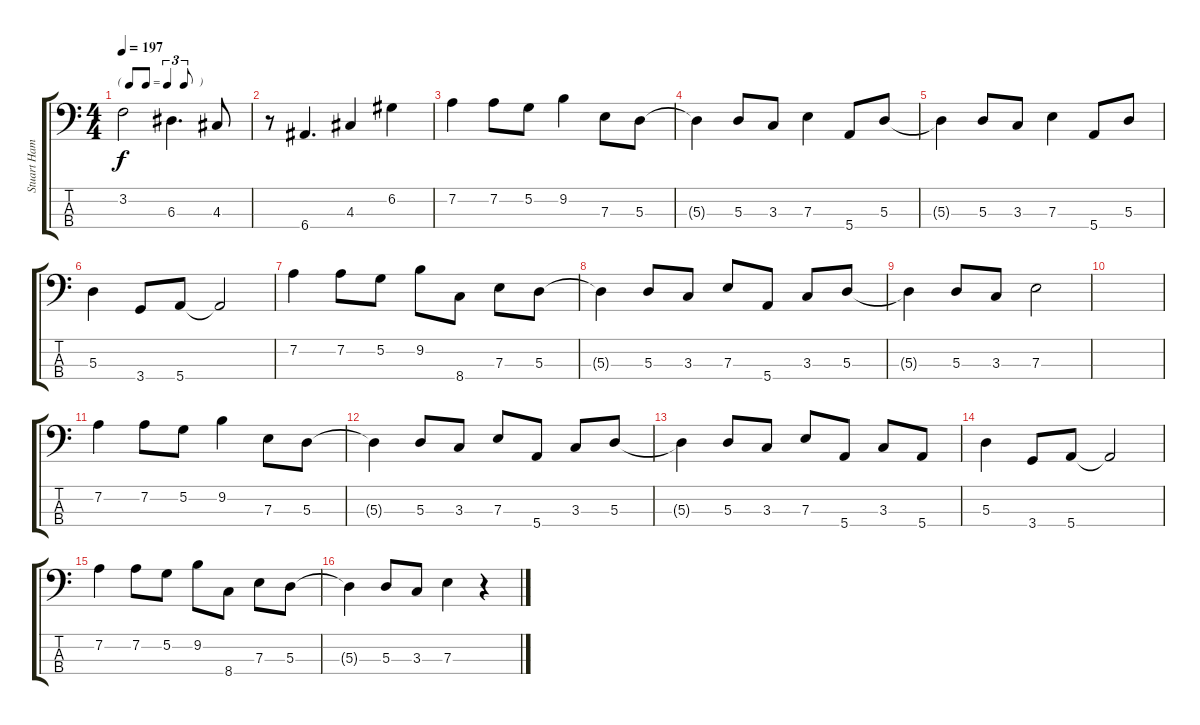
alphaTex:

\track ("Stuart Hamm Bass" "Stuart Ham") {instrument electricbassfinger}
\staff {score tabs}
\tuning (G2 D2 A1 E1) {hide}
\ts (4 4)
\tf triplet8th
\tempo 197
\clef f4
\ks c
3.2.2{dy f} 6.3.4{d} 4.3.8 |
r.8 6.4.4{d} 4.3.4 6.2.4 |
7.2.4 7.2.8 5.2.8 9.2.4 7.3.8 5.3.8 |
5.3{t}.4 5.3.8 3.3.8 7.3.4 5.4.8 5.3.8 |
5.3{t}.4 5.3.8 3.3.8 7.3.4 5.4.8 5.3.8 |
5.3.4 3.4.8 5.4.8 5.4{t}.2 |
7.2.4 7.2.8 5.2.8 9.2.8 8.4.8 7.3.8 5.3.8 |
5.3{t}.4 5.3.8 3.3.8 7.3.8 5.4.8 3.3.8 5.3.8 |
5.3{t}.4 5.3.8 3.3.8 7.3.2 |
|
7.2.4 7.2.8 5.2.8 9.2.4 7.3.8 5.3.8 |
5.3{t}.4 5.3.8 3.3.8 7.3.8 5.4.8 3.3.8 5.3.8 |
5.3{t}.4 5.3.8 3.3.8 7.3.8 5.4.8 3.3.8 5.4.8 |
5.3.4 3.4.8 5.4.8 5.4{t}.2 |
7.2.4 7.2.8 5.2.8 9.2.8 8.4.8 7.3.8 5.3.8 |
5.3{t}.4 5.3.8 3.3.8 7.3.4 r.4
